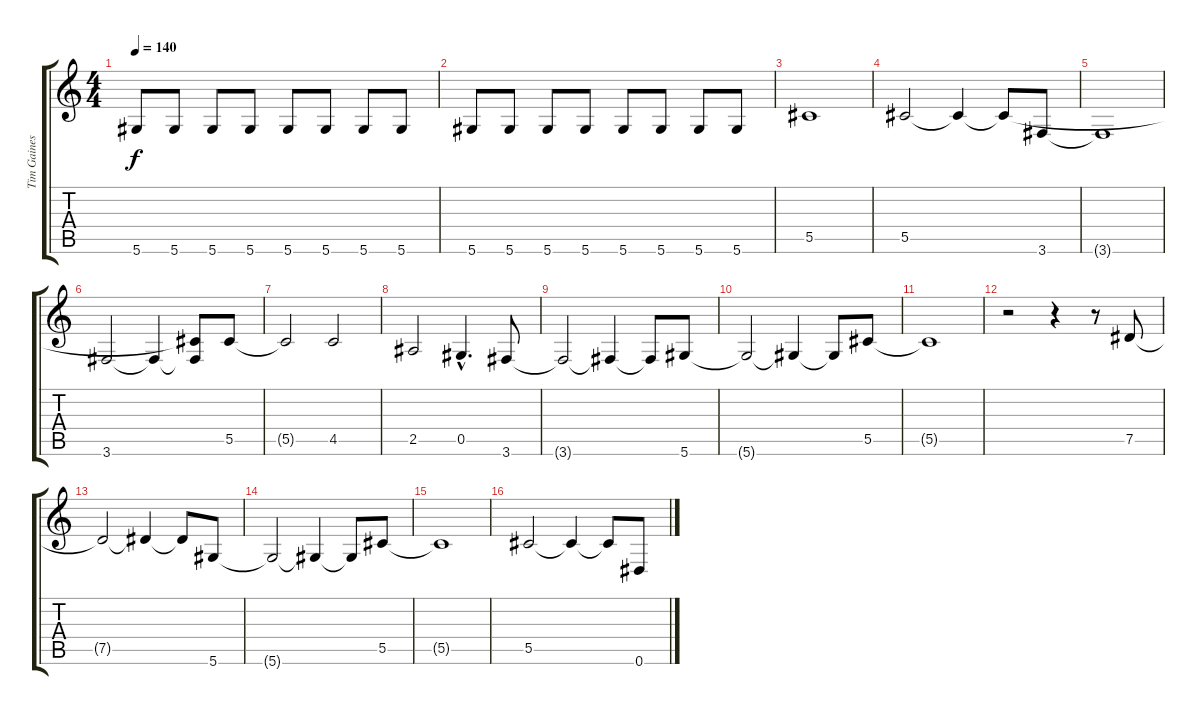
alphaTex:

\track ("Tim Gaines" "Tim Gaines") {instrument electricbassfinger}
\staff {score tabs}
\tuning (Eb4 Bb3 Gb3 Db3 Ab2 Eb2) {hide}
\ts (4 4)
\tempo 140
\clef g2
\ks c
5.6.8{dy f} 5.6.8 5.6.8 5.6.8 5.6.8 5.6.8 5.6.8 5.6.8 |
5.6.8 5.6.8 5.6.8 5.6.8 5.6.8 5.6.8 5.6.8 5.6.8 |
5.5.1 |
5.5.2 5.5{t}.4 5.5{t}.8 3.6.8 |
3.6{t}.1 |
3.6.2 3.6{t}.4 (5.5{t} 3.6{t}).8 5.5.8 |
5.5{t}.2 4.5.2 |
2.5.2 0.5{hac}.4{d} 3.6.8 |
3.6{t}.2 3.6{t}.4 3.6{t}.8 5.6.8 |
5.6{t}.2 5.6{t}.4 5.6{t}.8 5.5.8 |
5.5{t}.1 |
r.2 r.4 r.8 7.5.8 |
7.5{t}.2 7.5{t}.4 7.5{t}.8 5.6.8 |
5.6{t}.2 5.6{t}.4 5.6{t}.8 5.5.8 |
5.5{t}.1 |
5.5.2 5.5{t}.4 5.5{t}.8 0.6.8
